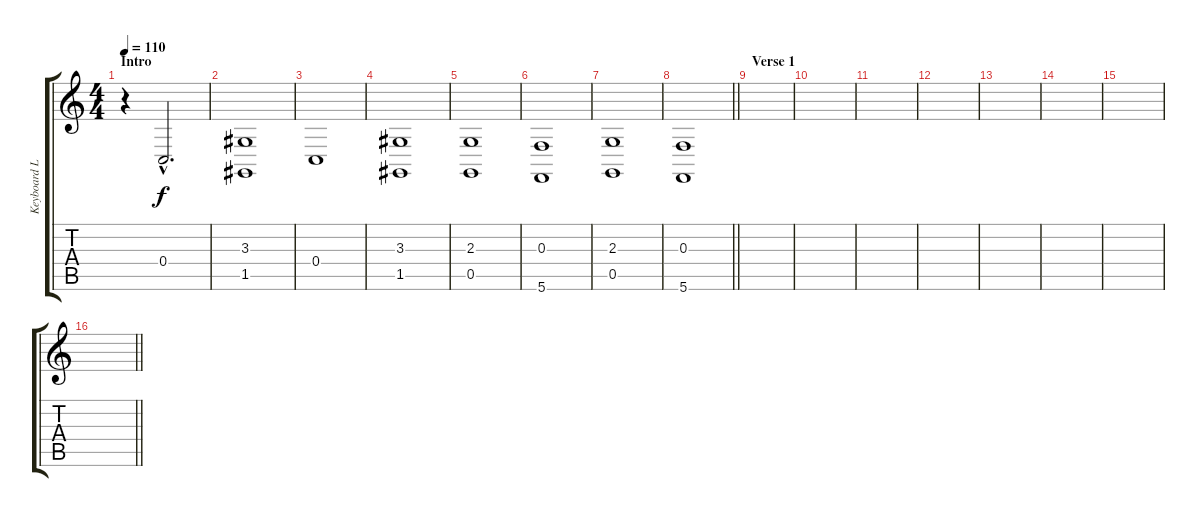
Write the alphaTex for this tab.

\track ("Keyboard LH" "Keyboard L") {instrument electricpiano2}
\staff {score tabs}
\tuning (D4 A3 F3 C3 G2 C2) {hide}
\ts (4 4)
\section ("" "Intro")
\tempo 110
\clef g2
\ks c
r.4{dy f instrument electricpiano2} 0.4{hac}.2{d} |
(3.3 1.5).1 |
0.4.1 |
(3.3 1.5).1 |
(2.3 0.5).1 |
(0.3 5.6).1 |
(2.3 0.5).1 |
\barLineRight lightlight
(0.3 5.6).1 |
\section ("" "Verse 1")
|
|
|
|
|
|
|
\barLineRight lightlight
